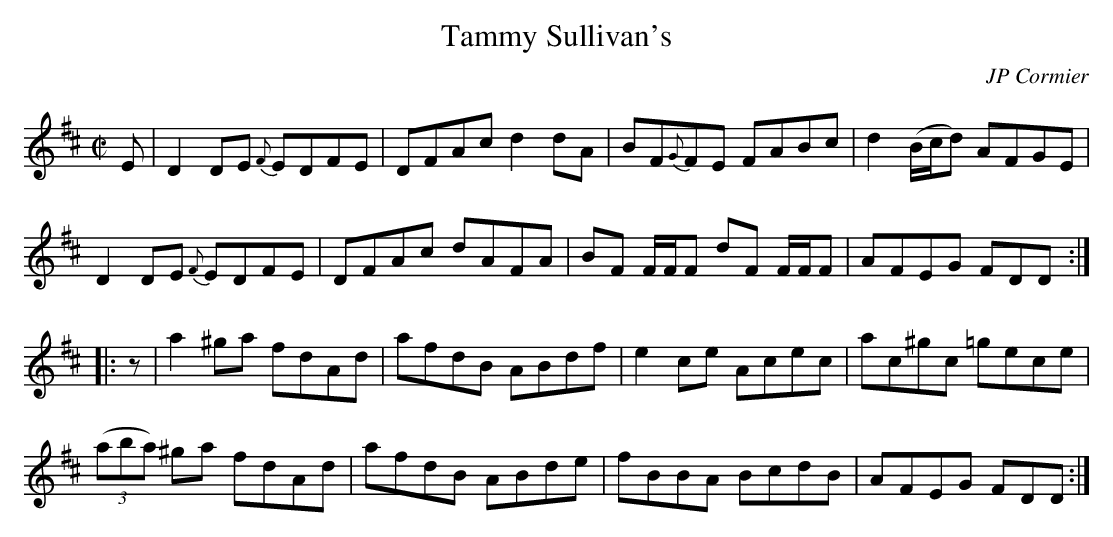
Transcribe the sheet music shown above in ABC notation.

X:1
T:Tammy Sullivan's
C:JP Cormier
L:1/8
M:C|
K:D
E|D2 DE {F}EDFE|DFAc d2 dA|BF{G}FE FABc|d2 (B/c/d) AFGE|
D2 DE {F}EDFE|DFAc dAFA|BF F/F/F dF F/F/F|AFEG FDD :|
|:z|a2 ^ga fdAd|afdB ABdf|e2 ce Acec|ac^gc =gece|
(3(aba) ^ga fdAd|afdB ABde|fBBA BcdB|AFEG FDD:|
